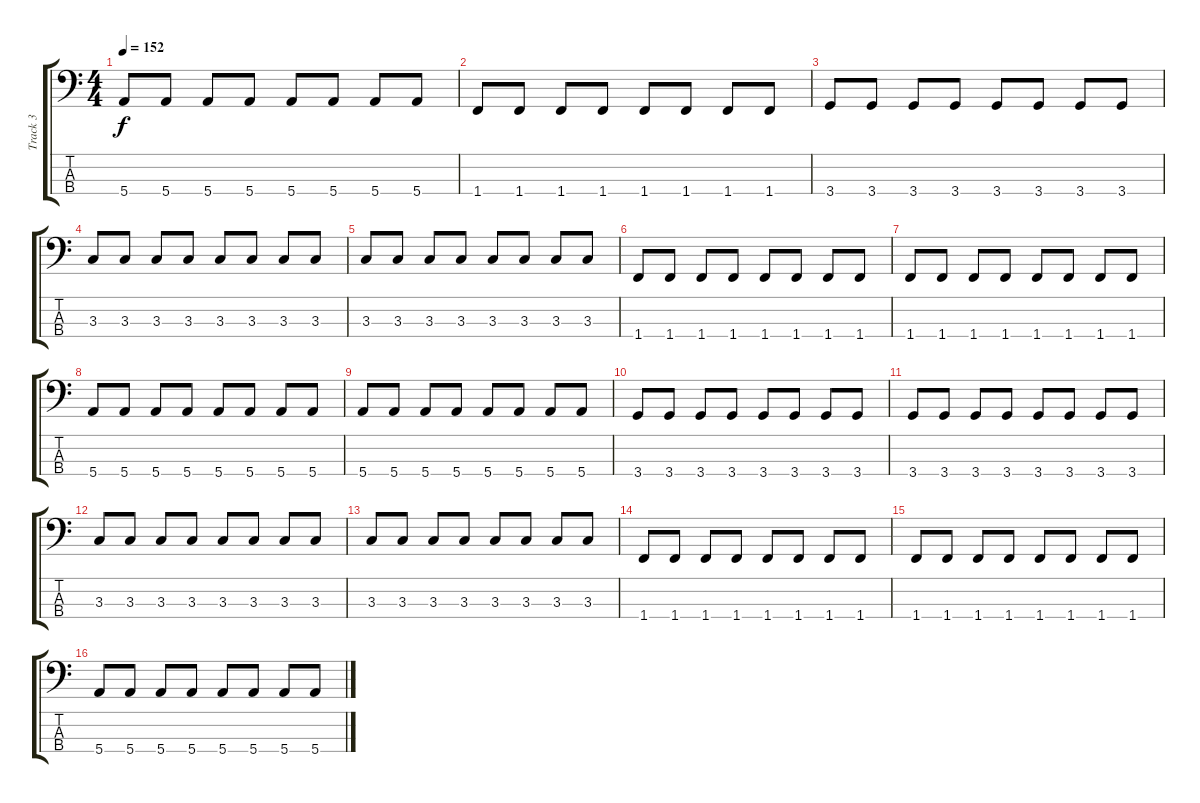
\track ("Track 3" "Track 3") {instrument electricbassfinger}
\staff {score tabs}
\tuning (G2 D2 A1 E1) {hide}
\ts (4 4)
\tempo 152
\clef f4
\ks c
5.4.8{dy f} 5.4.8 5.4.8 5.4.8 5.4.8 5.4.8 5.4.8 5.4.8 |
1.4.8 1.4.8 1.4.8 1.4.8 1.4.8 1.4.8 1.4.8 1.4.8 |
3.4.8 3.4.8 3.4.8 3.4.8 3.4.8 3.4.8 3.4.8 3.4.8 |
3.3.8 3.3.8 3.3.8 3.3.8 3.3.8 3.3.8 3.3.8 3.3.8 |
3.3.8 3.3.8 3.3.8 3.3.8 3.3.8 3.3.8 3.3.8 3.3.8 |
1.4.8 1.4.8 1.4.8 1.4.8 1.4.8 1.4.8 1.4.8 1.4.8 |
1.4.8 1.4.8 1.4.8 1.4.8 1.4.8 1.4.8 1.4.8 1.4.8 |
5.4.8 5.4.8 5.4.8 5.4.8 5.4.8 5.4.8 5.4.8 5.4.8 |
5.4.8 5.4.8 5.4.8 5.4.8 5.4.8 5.4.8 5.4.8 5.4.8 |
3.4.8 3.4.8 3.4.8 3.4.8 3.4.8 3.4.8 3.4.8 3.4.8 |
3.4.8 3.4.8 3.4.8 3.4.8 3.4.8 3.4.8 3.4.8 3.4.8 |
3.3.8 3.3.8 3.3.8 3.3.8 3.3.8 3.3.8 3.3.8 3.3.8 |
3.3.8 3.3.8 3.3.8 3.3.8 3.3.8 3.3.8 3.3.8 3.3.8 |
1.4.8 1.4.8 1.4.8 1.4.8 1.4.8 1.4.8 1.4.8 1.4.8 |
1.4.8 1.4.8 1.4.8 1.4.8 1.4.8 1.4.8 1.4.8 1.4.8 |
5.4.8 5.4.8 5.4.8 5.4.8 5.4.8 5.4.8 5.4.8 5.4.8
